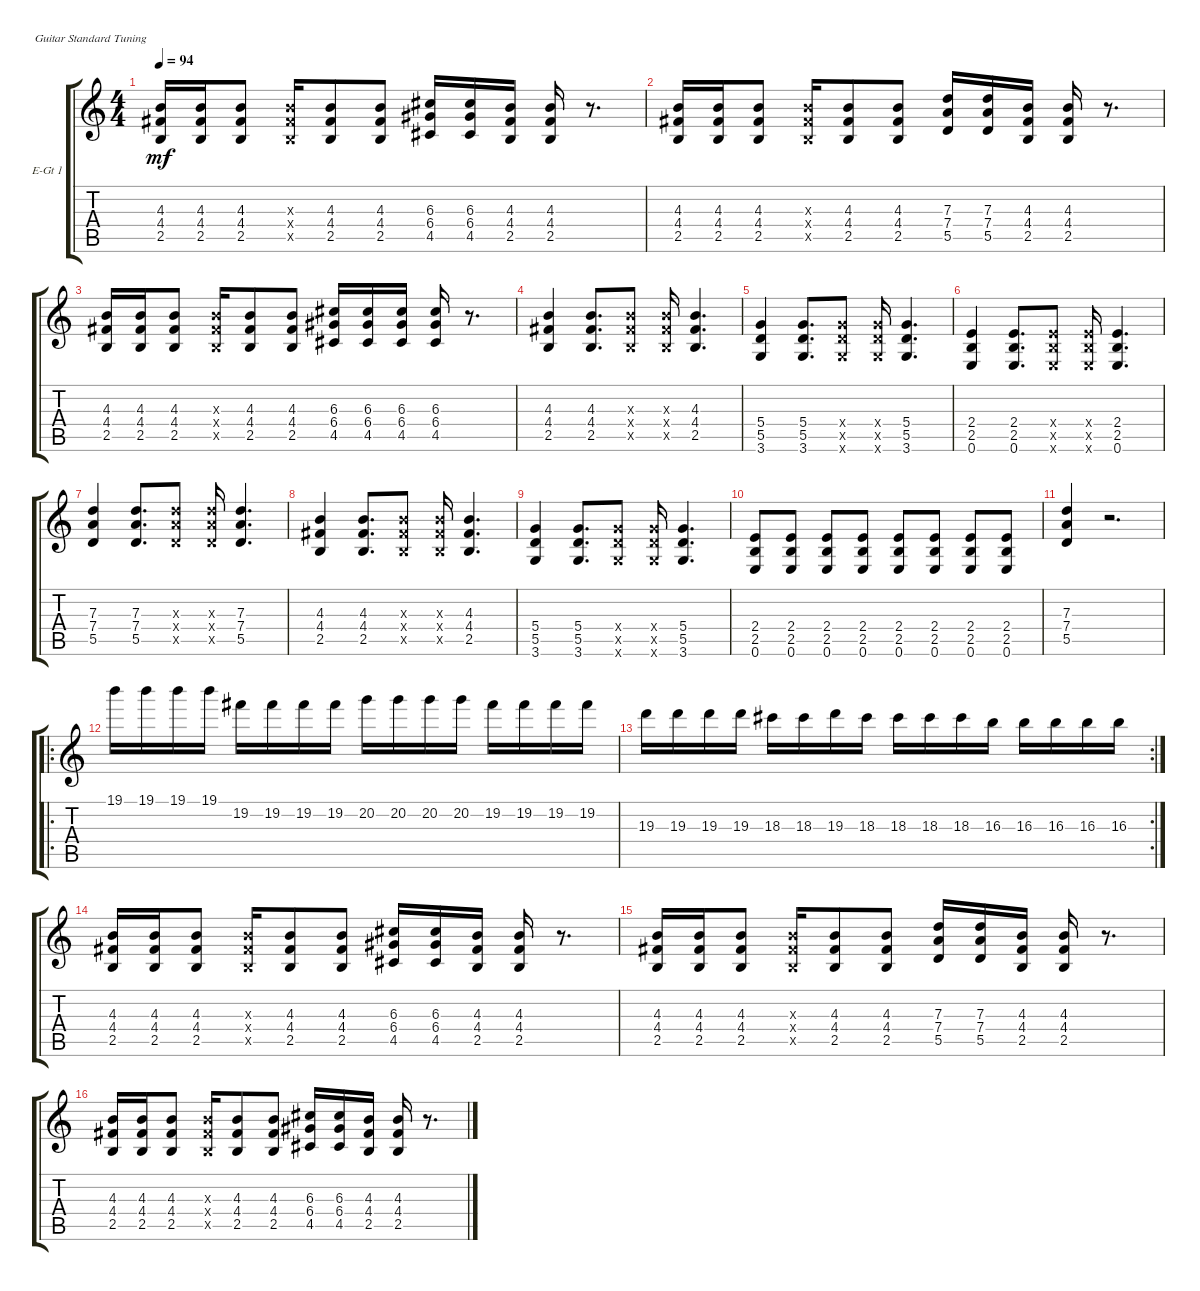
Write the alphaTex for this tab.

\defaultSystemsLayout 4
\bracketExtendMode groupsimilarinstruments
\firstSystemTrackNameOrientation horizontal
\otherSystemsTrackNameOrientation horizontal
\track ("Ben Kasica (Lead Guitar)" "E-Gt 1") {instrument overdrivenguitar}
\staff {score tabs}
\tuning (E4 B3 G3 D3 A2 E2)
\ts (4 4)
\tempo 94
\clef g2
\ks c
(2.5 4.4 4.3).16{dy mf} (2.5 4.4 4.3).16 (2.5 4.4 4.3).8 (4.3{x} 4.4{x} 2.5{x}).16 (2.5 4.4 4.3).8 (2.5 4.4 4.3).8 (6.4 6.3 4.5).16 (4.5 6.4 6.3).16 (4.3 4.4 2.5).16 (4.3 4.4 2.5).16 r.8{d} |
(4.3 4.4 2.5).16 (2.5 4.4 4.3).16 (4.3 4.4 2.5).8 (4.3{x} 4.4{x} 2.5{x}).16 (4.3 4.4 2.5).8 (2.5 4.4 4.3).8 (5.5 7.4 7.3).16 (5.5 7.4 7.3).16 (2.5 4.4 4.3).16 (2.5 4.4 4.3).16 r.8{d} |
(4.3 4.4 2.5).16 (2.5 4.4 4.3).16 (4.3 4.4 2.5).8 (4.3{x} 4.4{x} 2.5{x}).16 (4.3 4.4 2.5).8 (2.5 4.4 4.3).8 (4.5 6.4 6.3).16 (4.5 6.4 6.3).16 (4.5 6.4 6.3).16 (4.5 6.4 6.3).16 r.8{d} |
(4.3 4.4 2.5).4 (2.5 4.4 4.3).8{d} (4.3{x} 4.4{x} 2.5{x}).8 (4.3{x} 4.4{x} 2.5{x}).16 (4.3 4.4 2.5).4{d} |
(3.6 5.5 5.4).4 (3.6 5.5 5.4).8{d} (3.6{x} 5.5{x} 5.4{x}).8 (3.6{x} 5.5{x} 5.4{x}).16 (3.6 5.5 5.4).4{d} |
(0.6 2.5 2.4).4 (2.4 2.5 0.6).8{d} (0.6{x} 2.5{x} 2.4{x}).8 (2.4{x} 2.5{x} 0.6{x}).16 (0.6 2.5 2.4).4{d} |
(5.5 7.4 7.3).4 (7.4 7.3 5.5).8{d} (7.4{x} 7.3{x} 5.5{x}).8 (5.5{x} 7.4{x} 7.3{x}).16 (7.3 7.4 5.5).4{d} |
(4.3 4.4 2.5).4 (2.5 4.4 4.3).8{d} (4.3{x} 4.4{x} 2.5{x}).8 (4.3{x} 4.4{x} 2.5{x}).16 (4.3 4.4 2.5).4{d} |
(3.6 5.5 5.4).4 (3.6 5.5 5.4).8{d} (3.6{x} 5.5{x} 5.4{x}).8 (3.6{x} 5.5{x} 5.4{x}).16 (3.6 5.5 5.4).4{d} |
(0.6 2.4 2.5).8 (0.6 2.5 2.4).8 (0.6 2.5 2.4).8 (0.6 2.5 2.4).8 (0.6 2.5 2.4).8 (0.6 2.5 2.4).8 (0.6 2.5 2.4).8 (0.6 2.5 2.4).8 |
(5.5 7.4 7.3).4 r.2{d} |
\ro
19.1.16 19.1.16 19.1.16 19.1.16 19.2.16 19.2.16 19.2.16 19.2.16 20.2.16 20.2.16 20.2.16 20.2.16 19.2.16 19.2.16 19.2.16 19.2.16 |
\rc 2
19.3.16 19.3.16 19.3.16 19.3.16 18.3.16 18.3.16 19.3.16 18.3.16 18.3.16 18.3.16 18.3.16 16.3.16 16.3.16 16.3.16 16.3.16 16.3.16 |
(2.5 4.4 4.3).16 (2.5 4.4 4.3).16 (2.5 4.4 4.3).8 (4.3{x} 4.4{x} 2.5{x}).16 (2.5 4.4 4.3).8 (2.5 4.4 4.3).8 (6.4 6.3 4.5).16 (4.5 6.4 6.3).16 (4.3 4.4 2.5).16 (4.3 4.4 2.5).16 r.8{d} |
(4.3 4.4 2.5).16 (2.5 4.4 4.3).16 (4.3 4.4 2.5).8 (4.3{x} 4.4{x} 2.5{x}).16 (4.3 4.4 2.5).8 (2.5 4.4 4.3).8 (5.5 7.4 7.3).16 (5.5 7.4 7.3).16 (2.5 4.4 4.3).16 (2.5 4.4 4.3).16 r.8{d} |
(2.5 4.4 4.3).16 (2.5 4.4 4.3).16 (2.5 4.4 4.3).8 (4.3{x} 4.4{x} 2.5{x}).16 (2.5 4.4 4.3).8 (2.5 4.4 4.3).8 (6.4 6.3 4.5).16 (4.5 6.4 6.3).16 (4.3 4.4 2.5).16 (4.3 4.4 2.5).16 r.8{d}
